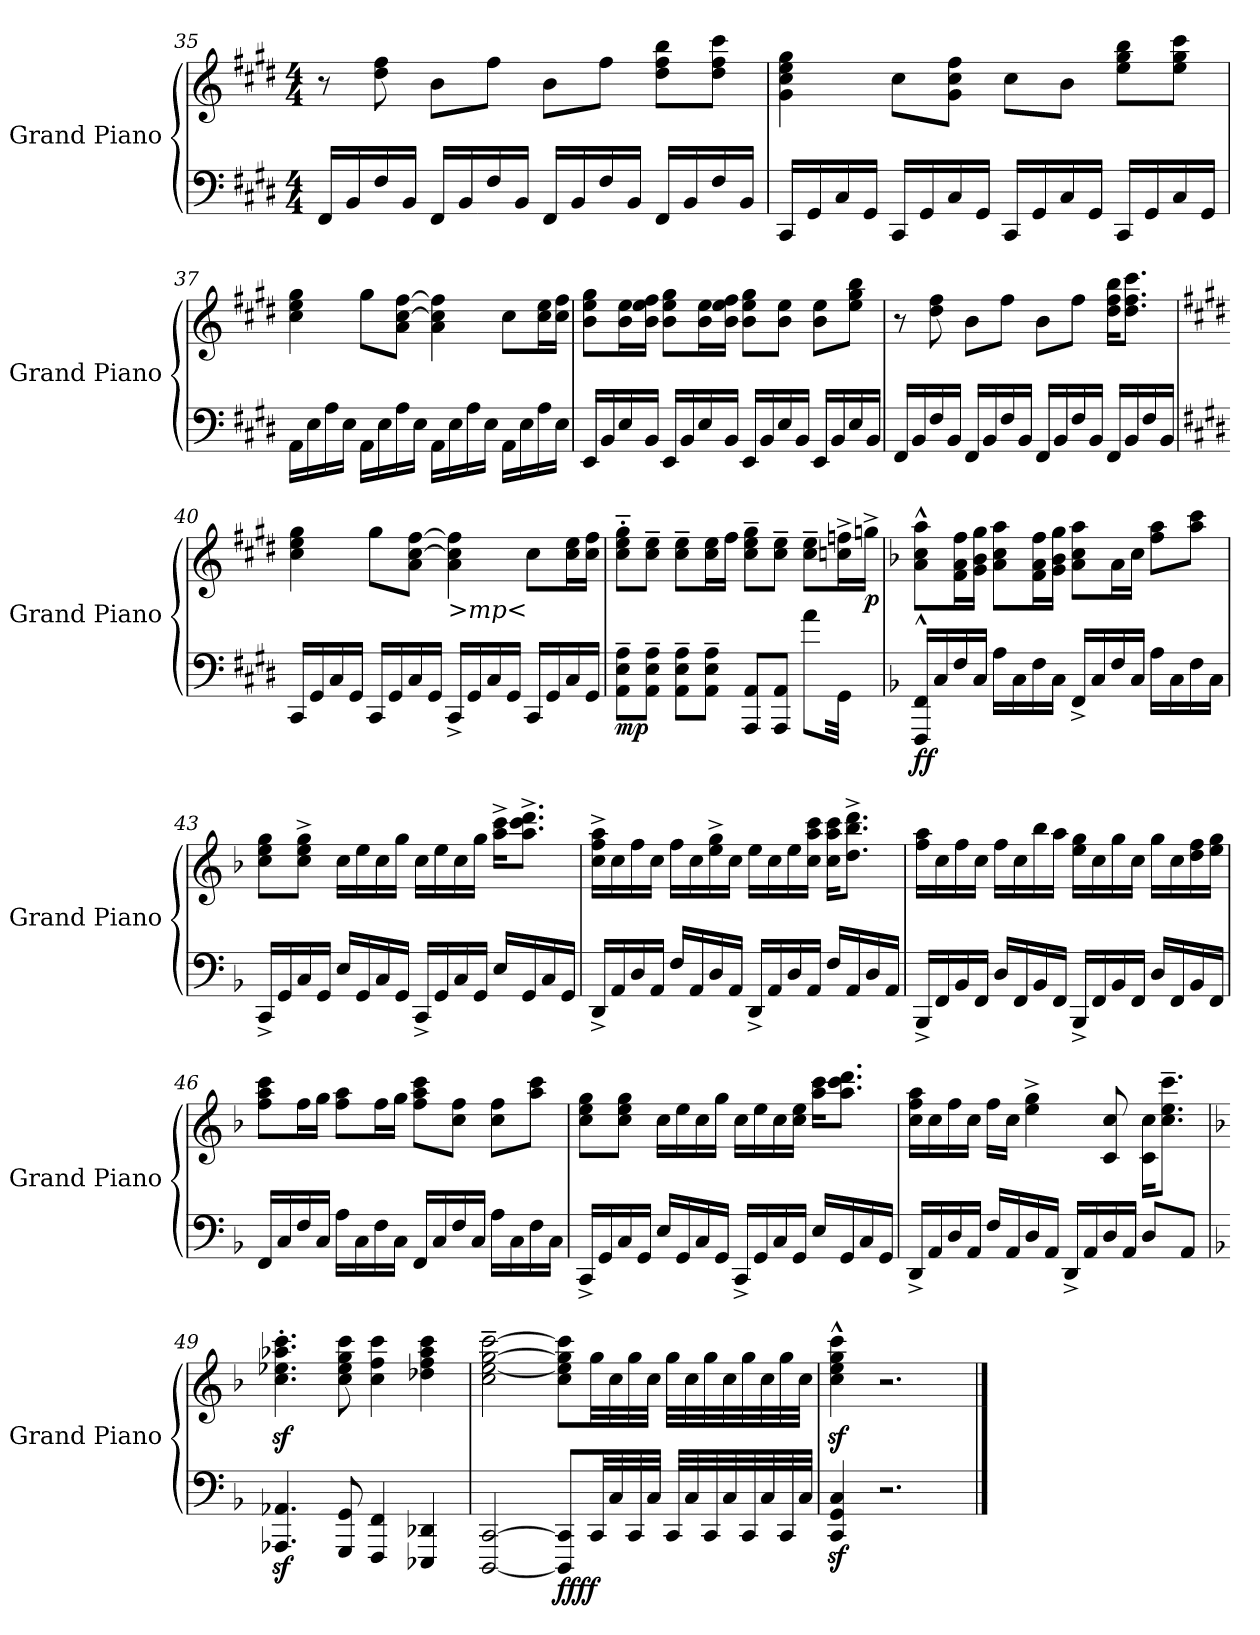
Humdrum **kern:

**kern	**kern	**dynam
*part1	*part1	*part1
*staff2	*staff1	*staff1/2
*I"Grand Piano	*	*
*I'Grand Piano	*	*
*clefF4	*clefG2	*
*k[f#c#g#d#]	*k[f#c#g#d#]	*
*M4/4	*M4/4	*
=35	=35	=35
16FF#/LL	8r	.
16BB/	.	.
16F#/	8dd#\ 8ff#\	.
16BB/JJ	.	.
16FF#/LL	8b\L	.
16BB/	.	.
16F#/	8ff#\J	.
16BB/JJ	.	.
16FF#/LL	8b\L	.
16BB/	.	.
16F#/	8ff#\J	.
16BB/JJ	.	.
16FF#/LL	8dd#\ 8ff#\ 8bb\L	.
16BB/	.	.
16F#/	8dd#\ 8ff#\ 8ccc#\J	.
16BB/JJ	.	.
!!LO:LB:g=z
=36	=36	=36
16CC#/LL	4g#\ 4cc#\ 4ee\ 4gg#\	.
16GG#/	.	.
16C#/	.	.
16GG#/JJ	.	.
16CC#/LL	8cc#\L	.
16GG#/	.	.
16C#/	8g#\ 8cc#\ 8ff#\J	.
16GG#/JJ	.	.
16CC#/LL	8cc#\L	.
16GG#/	.	.
16C#/	8b\J	.
16GG#/JJ	.	.
16CC#/LL	8ee\ 8gg#\ 8bb\L	.
16GG#/	.	.
16C#/	8ee\ 8gg#\ 8ccc#\J	.
16GG#/JJ	.	.
=37	=37	=37
16AA\LL	4cc#\ 4ee\ 4gg#\	.
16E\	.	.
16A\	.	.
16E\JJ	.	.
16AA\LL	8gg#\L	.
16E\	.	.
16A\	8a\ [>8cc#\ [>8ff#\J	.
16E\JJ	.	.
16AA\LL	4a\ 4cc#\] 4ff#\]	.
16E\	.	.
16A\	.	.
16E\JJ	.	.
16AA\LL	8cc#\L	.
16E\	.	.
16A\	16cc#\ 16ee\L	.
16E\JJ	16cc#\ 16ff#\JJ	.
!!LO:LB:g=z
=38	=38	=38
16EE/LL	8b\ 8ee\ 8gg#\L	.
16BB/	.	.
16E/	16b\ 16ee\L	.
16BB/JJ	16b\ 16ee\ 16ff#\JJ	.
16EE/LL	8b\ 8ee\ 8gg#\L	.
16BB/	.	.
16E/	16b\ 16ee\L	.
16BB/JJ	16b\ 16ee\ 16ff#\JJ	.
16EE/LL	8b\ 8ee\ 8gg#\L	.
16BB/	.	.
16E/	8b\ 8ee\J	.
16BB/JJ	.	.
16EE/LL	8b\ 8ee\L	.
16BB/	.	.
16E/	8ee\ 8gg#\ 8bb\J	.
16BB/JJ	.	.
=39	=39	=39
16FF#/LL	8r	.
16BB/	.	.
16F#/	8dd#\ 8ff#\	.
16BB/JJ	.	.
16FF#/LL	8b\L	.
16BB/	.	.
16F#/	8ff#\J	.
16BB/JJ	.	.
16FF#/LL	8b\L	.
16BB/	.	.
16F#/	8ff#\J	.
16BB/JJ	.	.
16FF#/LL	16dd#\ 16ff#\ 16bb\KL	.
16BB/	8.dd#\ 8.ff#\ 8.ccc#\J	.
16F#/	.	.
16BB/JJ	.	.
!!LO:PB:g=z
=40	=40	=40
*k[f#c#g#d#]	*k[f#c#g#d#]	*
16CC#/LL	4cc#\ 4ee\ 4gg#\	.
16GG#/	.	.
16C#/	.	.
16GG#/JJ	.	.
16CC#/LL	8gg#\L	.
16GG#/	.	.
16C#/	8a\ [>8cc#\ [>8ff#\J	.
16GG#/JJ	.	.
!	!LO:TX:b:i:t=>mp<	!
16CC#^</LL	4a\ 4cc#\] 4ff#\]	.
16GG#/	.	.
16C#/	.	.
16GG#/JJ	.	.
16CC#/LL	8cc#\L	.
16GG#/	.	.
16C#/	16cc#\ 16ee\L	.
16GG#/JJ	16cc#\ 16ff#\JJ	.
=41	=41	=41
!	!	!LO:DY:b=2
8AA\~> 8E\~> 8A\~>L	8cc#\~>'> 8ee\~>'> 8gg#\~>'>L	mp
8AA\~> 8E\~> 8A\~>J	8cc#\~> 8ee\~>J	.
8AA\~> 8E\~> 8A\~>L	8cc#\~> 8ee\~>L	.
8AA\~> 8E\~> 8A\~>J	16cc#\ 16ee\L	.
.	16ff#\JJ	.
8AAA/ 8AA/L	8cc#\~> 8ee\~> 8gg#\~>L	.
8AAA/ 8AA/J	8cc#\~> 8ee\~>J	.
8a\L	8cc#\~> 8ee\~>L	.
32GG#\Jkk	16ccn\^> 16ffn\^>L	.
16.ryy	.	.
!	!	!LO:DY:b
.	16ggn^>\JJ	p
!!LO:LB:g=z
=42	=42	=42
*k[b-]	*k[b-]	*
!	!	!LO:DY:b=2
!	!	!LO:DY:n=1:b
16FFF/^^< 16FF/^^<LL	8a\^^> 8cc\^^> 8aa\^^>L	f f
16C/	.	.
16F/	16f\ 16a\ 16ff\L	.
16C/JJ	16g\ 16b-\ 16gg\JJ	.
16A\LL	8a\ 8cc\ 8aa\L	.
16C\	.	.
16F\	16f\ 16a\ 16ff\L	.
16C\JJ	16g\ 16b-\ 16gg\JJ	.
16FF^</LL	8a\ 8cc\ 8aa\L	.
16C/	.	.
16F/	16a\L	.
16C/JJ	16cc\JJ	.
16A\LL	8ff\ 8aa\L	.
16C\	.	.
16F\	8aa\ 8ccc\J	.
16C\JJ	.	.
=43	=43	=43
16CC^</LL	8cc\ 8ee\ 8gg\L	.
16GG/	.	.
16C/	8cc\^> 8ee\^> 8gg\^>J	.
16GG/JJ	.	.
16E/LL	16cc\LL	.
16GG/	16ee\	.
16C/	16cc\	.
16GG/JJ	16gg\JJ	.
16CC^</LL	16cc\LL	.
16GG/	16ee\	.
16C/	16cc\	.
16GG/JJ	16gg\JJ	.
16E/LL	16aa\^> 16ccc\^>KL	.
16GG/	8.aa\^> 8.ccc\^> 8.ddd\^>J	.
16C/	.	.
16GG/JJ	.	.
!!LO:LB:g=z
=44	=44	=44
16DD^</LL	16cc\^> 16ff\^> 16aa\^>LL	.
16AA/	16cc\	.
16D/	16ff\	.
16AA/JJ	16cc\JJ	.
16F/LL	16ff\LL	.
16AA/	16cc\	.
16D/	16ee\^> 16gg\^>	.
16AA/JJ	16cc\JJ	.
16DD^</LL	16ee\LL	.
16AA/	16cc\	.
16D/	16ee\	.
16AA/JJ	16cc\ 16aa\ 16ccc\JJ	.
16F/LL	16cc\ 16aa\ 16ccc\KL	.
16AA/	8.dd\^> 8.bb-\^> 8.ddd\^>J	.
16D/	.	.
16AA/JJ	.	.
=45	=45	=45
16BBB-^</LL	16ff\ 16aa\LL	.
16FF/	16cc\	.
16BB-/	16ff\	.
16FF/JJ	16cc\JJ	.
16D/LL	16ff\LL	.
16FF/	16cc\	.
16BB-/	16bb-\	.
16FF/JJ	16aa\JJ	.
16BBB-^</LL	16ee\ 16gg\LL	.
16FF/	16cc\	.
16BB-/	16gg\	.
16FF/JJ	16cc\JJ	.
16D/LL	16gg\LL	.
16FF/	16cc\	.
16BB-/	16dd\ 16ff\	.
16FF/JJ	16ee\ 16gg\JJ	.
!!LO:LB:g=z
=46	=46	=46
16FF/LL	8ff\ 8aa\ 8ccc\L	.
16C/	.	.
16F/	16ff\L	.
16C/JJ	16gg\JJ	.
16A\LL	8ff\ 8aa\L	.
16C\	.	.
16F\	16ff\L	.
16C\JJ	16gg\JJ	.
16FF/LL	8ff\ 8aa\ 8ccc\L	.
16C/	.	.
16F/	8cc\ 8ff\J	.
16C/JJ	.	.
16A\LL	8cc\ 8ff\L	.
16C\	.	.
16F\	8aa\ 8ccc\J	.
16C\JJ	.	.
=47	=47	=47
16CC^</LL	8cc\ 8ee\ 8gg\L	.
16GG/	.	.
16C/	8cc\ 8ee\ 8gg\J	.
16GG/JJ	.	.
16E/LL	16cc\LL	.
16GG/	16ee\	.
16C/	16cc\	.
16GG/JJ	16gg\JJ	.
16CC^</LL	16cc\LL	.
16GG/	16ee\	.
16C/	16cc\	.
16GG/JJ	16cc\ 16ee\JJ	.
16E/LL	16aa\ 16ccc\KL	.
16GG/	8.aa\ 8.ccc\ 8.ddd\J	.
16C/	.	.
16GG/JJ	.	.
=48	=48	=48
16DD^</LL	16cc\ 16ff\ 16aa\LL	.
16AA/	16cc\	.
16D/	16ff\	.
16AA/JJ	16cc\JJ	.
16F/LL	16ff\LL	.
16AA/	16cc\JJ	.
16D/	4ee\^> 4gg\^>	.
16AA/JJ	.	.
16DD^</LL	.	.
16AA/	.	.
16D/	8c/ 8cc/	.
16AA/JJ	.	.
8D/L	16c\ 16cc\KL	.
.	8.cc\~> 8.ee\~> 8.ccc\~>J	.
8AA/J	.	.
!!LO:PB:g=z
=49	=49	=49
*k[b-]	*k[b-]	*
4.AAA-X/z< 4.AA-X/z<	4.cc\z<'> 4.ee-X\z<'> 4.aa-X\z<'> 4.ccc\z<'>	.
8GGG/ 8GG/	8cc\ 8ee-\ 8gg\ 8ccc\	.
4FFF/ 4FF/	4cc\ 4ff\ 4ccc\	.
4EEE-X/ 4DD-X/	4dd-X\ 4ff\ 4aa-\ 4ccc\	.
=50	=50	=50
[<2DDD/ [>2CC/	2cc\~> [>2ee\~> [>2gg\~> [>2ccc\~>	.
!	!	!LO:DY:b=2
!	!	!LO:DY:n=1:b
8DDD/] 8CC/]L	8cc\ 8ee\] 8gg\] 8ccc\]L	ff ff
32CC/LL	32gg\LL	.
32C/	32cc\	.
32CC/	32gg\	.
32C/JJJ	32cc\JJJ	.
32CC/LLL	32gg\LLL	.
32C/	32cc\	.
32CC/	32gg\	.
32C/	32cc\	.
32CC/	32gg\	.
32C/	32cc\	.
32CC/	32gg\	.
32C/JJJ	32cc\JJJ	.
=51	=51	=51
4CC/z< 4GG/z< 4C/z<	4cc\z<^^> 4ee\z<^^> 4gg\z<^^> 4ccc\z<^^>	.
2.rE	2.rcc	.
==	==	==
*-	*-	*-
